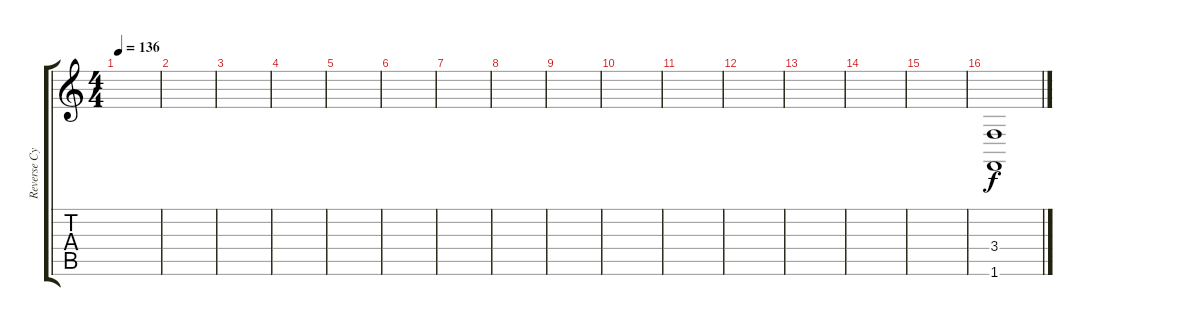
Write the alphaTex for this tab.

\track ("Reverse Cymbal" "Reverse Cy") {instrument reversecymbal}
\staff {score tabs}
\tuning (E4 B3 G3 D3 A2 E2) {hide}
\ts (4 4)
\tempo 136
\clef g2
\ks c
|
|
|
|
|
|
|
|
|
|
|
|
|
|
|
(3.4 1.6).1
